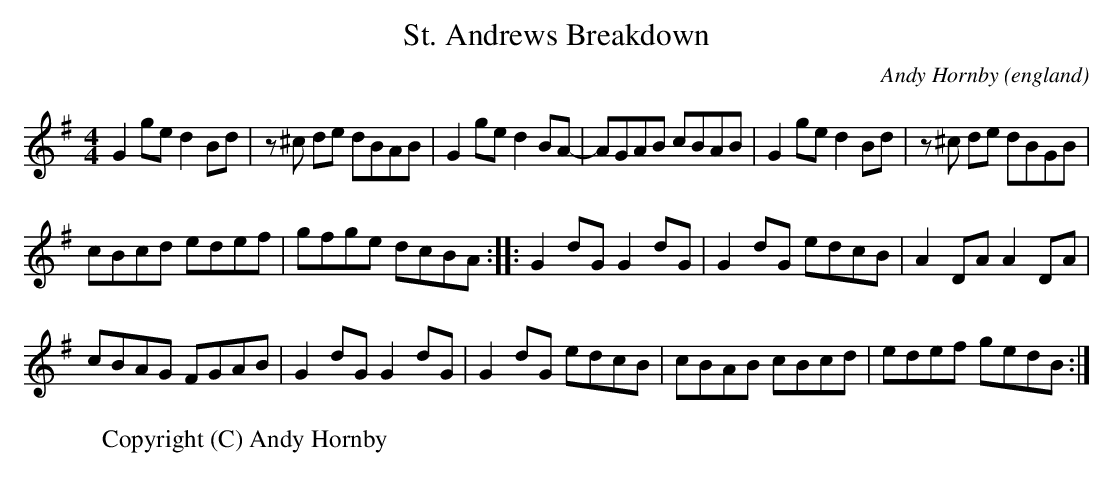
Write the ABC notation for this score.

X:1
T:St. Andrews Breakdown
O:england
M:4/4
C:Andy Hornby
K:G
G2ge d2Bd | z^c de dBAB | G2 ge d2 BA- | \
AGAB cBAB | G2ge d2Bd | z^c de dBGB |
cBcd edef | gfge dcBA :: G2dG G2dG | \
G2dG edcB | A2DA A2DA |
cBAG FGAB | G2dG G2dG | \
G2dG edcB | cBAB cBcd | edef gedB :|
W:Copyright (C) Andy Hornby
